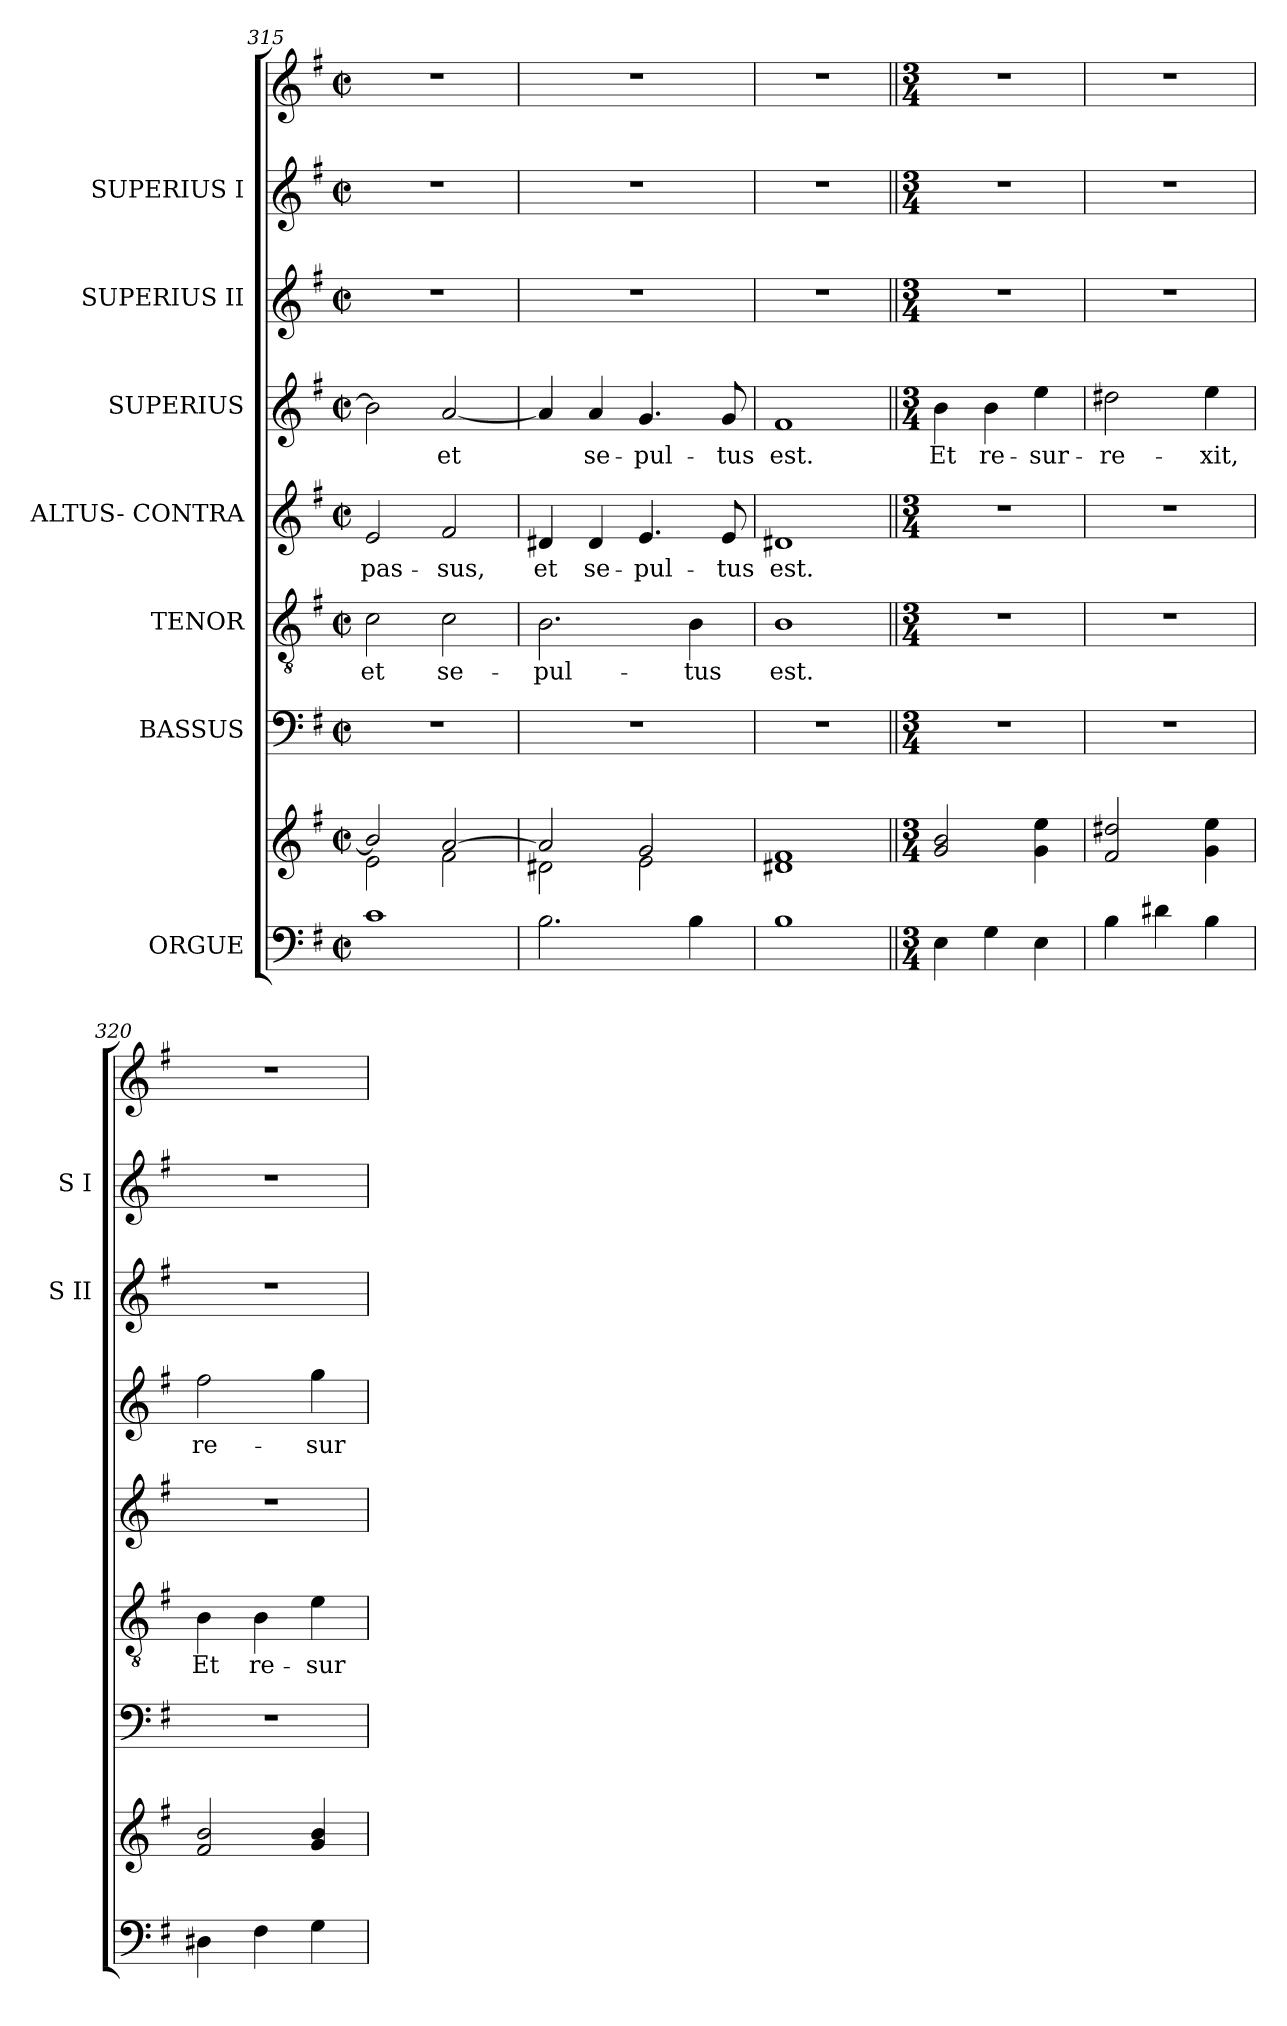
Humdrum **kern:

**kern	**kern	**kern	**kern	**text	**kern	**text	**kern	**text	**kern	**kern	**kern
*part8	*part8	*part7	*part6	*part6	*part5	*part5	*part4	*part4	*part3	*part2	*part1
*staff9	*staff8	*staff7	*staff6	*staff6	*staff5	*staff5	*staff4	*staff4	*staff3	*staff2	*staff1
*I"ORGUE	*	*I"BASSUS	*I"TENOR	*	*I"ALTUS- CONTRA	*	*I"SUPERIUS	*	*I"SUPERIUS II	*I"SUPERIUS I	*
*	*	*	*	*	*	*	*	*	*I'S II	*I'S I	*
!!LO:LB:g=z
*clefF4	*clefG2	*clefF4	*clefGv2	*	*clefG2	*	*clefG2	*	*clefG2	*clefG2	*clefG2
*k[f#]	*k[f#]	*k[f#]	*k[f#]	*	*k[f#]	*	*k[f#]	*	*k[f#]	*k[f#]	*k[f#]
*e:	*e:	*e:	*e:	*	*e:	*	*e:	*	*e:	*e:	*e:
*M2/2	*M2/2	*M2/2	*M2/2	*	*M2/2	*	*M2/2	*	*M2/2	*M2/2	*M2/2
*met(c|)	*met(c|)	*met(c|)	*met(c|)	*	*met(c|)	*	*met(c|)	*	*met(c|)	*met(c|)	*met(c|)
=315	=315	=315	=315	=315	=315	=315	=315	=315	=315	=315	=315
*	*^	*	*	*	*	*	*	*	*	*	*
!	!	!	!	!	!LO:LY:b	!	!LO:LY:b	!	!	!	!	!
1c	2b/]	2e\	1r	2c\	et	2e/	pas-	2b\]	.	1r	1r	1r
!	!	!	!	!	!LO:LY:b	!	!LO:LY:b	!	!LO:LY:b	!	!	!
.	[>2a/	2f#\	.	2c\	se-	2f#/	-sus,	[2a/	et	.	.	.
=316	=316	=316	=316	=316	=316	=316	=316	=316	=316	=316	=316	=316
!	!	!	!	!	!LO:LY:b	!	!LO:LY:b	!	!	!	!	!
2.B\	2a/]	2d#X\	1r	2.B\	-pul-	4d#X/	et	4a/]	.	1r	1r	1r
!	!	!	!	!	!	!	!LO:LY:b	!	!LO:LY:b	!	!	!
.	.	.	.	.	.	4d#/	se-	4a/	se-	.	.	.
!	!	!	!	!	!	!	!LO:LY:b	!	!LO:LY:b	!	!	!
.	2g/	2e\	.	.	.	4.e/	-pul-	4.g/	-pul-	.	.	.
!	!	!	!	!	!LO:LY:b	!	!	!	!	!	!	!
4B\	.	.	.	4B\	-tus	.	.	.	.	.	.	.
!	!	!	!	!	!	!	!LO:LY:b	!	!LO:LY:b	!	!	!
.	.	.	.	.	.	8e/	-tus	8g/	-tus	.	.	.
=317	=317	=317	=317	=317	=317	=317	=317	=317	=317	=317	=317	=317
!	!	!	!	!	!LO:LY:b	!	!LO:LY:b	!	!LO:LY:b	!	!	!
1B	1f#	1d#X	1r	1B	est.	1d#X	est.	1f#	est.	1r	1r	1r
*	*v	*v	*	*	*	*	*	*	*	*	*	*
=318||	=318||	=318||	=318||	=318||	=318||	=318||	=318||	=318||	=318||	=318||	=318||
*M3/4	*M3/4	*M3/4	*M3/4	*	*M3/4	*	*M3/4	*	*M3/4	*M3/4	*M3/4
*	*^	*	*	*	*	*	*	*	*	*	*
!	!	!	!	!	!	!	!	!	!LO:LY:b	!	!	!
*	*v	*v	*	*	*	*	*	*	*	*	*	*
4E\	2g/ 2b/	2.r	2.r	.	2.r	.	4b\	Et	2.r	2.r	2.r
!	!	!	!	!	!	!	!	!LO:LY:b	!	!	!
4G\	.	.	.	.	.	.	4b\	re-	.	.	.
!	!	!	!	!	!	!	!	!LO:LY:b	!	!	!
4E\	4g\ 4ee\	.	.	.	.	.	4ee\	-sur-	.	.	.
=319	=319	=319	=319	=319	=319	=319	=319	=319	=319	=319	=319
!	!	!	!	!	!	!	!	!LO:LY:b	!	!	!
4B\	2f#/ 2dd#X/	2.r	2.r	.	2.r	.	2dd#X\	-re-	2.r	2.r	2.r
4d#X\	.	.	.	.	.	.	.	.	.	.	.
!	!	!	!	!	!	!	!	!LO:LY:b	!	!	!
4B\	4g\ 4ee\	.	.	.	.	.	4ee\	-xit,	.	.	.
!!LO:PB:g=z
=320	=320	=320	=320	=320	=320	=320	=320	=320	=320	=320	=320
!	!	!	!	!LO:LY:b	!	!	!	!LO:LY:b	!	!	!
4D#X\	2f#/ 2b/	2.r	4B\	Et	2.r	.	2ff#\	re-	2.r	2.r	2.r
!	!	!	!	!LO:LY:b	!	!	!	!	!	!	!
4F#\	.	.	4B\	re-	.	.	.	.	.	.	.
!	!	!	!	!LO:LY:b	!	!	!	!LO:LY:b	!	!	!
4G\	4g/ 4b/	.	4e\	-sur-	.	.	4gg\	-sur-	.	.	.
=	=	=	=	=	=	=	=	=	=	=	=
*-	*-	*-	*-	*-	*-	*-	*-	*-	*-	*-	*-
